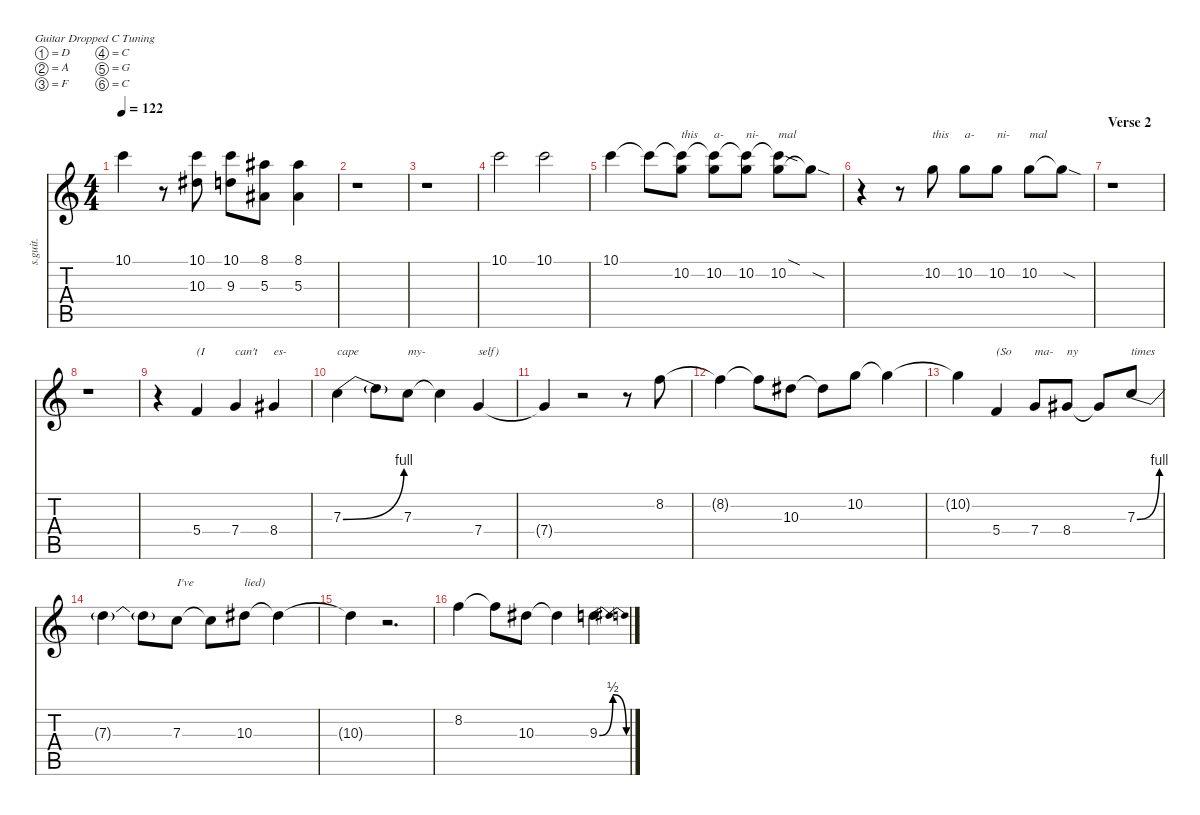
\defaultSystemsLayout 4
\hideDynamics
\bracketExtendMode nobrackets
\track ("(Backing Vocals)" "s.guit.") {instrument lead5charang}
\staff {score tabs}
\tuning (D4 A3 F3 C3 G2 C2)
\displaytranspose 12
\ts (4 4)
\tempo 122
\clef g2
\ks c
10.1.4{lyrics (0 "") lyrics (1 "") lyrics (2 "") lyrics (3 "") lyrics (4 "") dy mp} r.8 (10.1 10.3{acc #}).8{lyrics (0 "") lyrics (1 "") lyrics (2 "") lyrics (3 "") lyrics (4 "")} (10.1 9.3).8{lyrics (0 "") lyrics (1 "") lyrics (2 "") lyrics (3 "") lyrics (4 "")} (8.1{acc #} 5.3{acc #}).8{lyrics (0 "") lyrics (1 "") lyrics (2 "") lyrics (3 "") lyrics (4 "")} (8.1{acc #} 5.3{acc #}).4{lyrics (0 "") lyrics (1 "") lyrics (2 "") lyrics (3 "") lyrics (4 "")} |
r.1 |
r.1 |
10.1.2{lyrics (0 "") lyrics (1 "") lyrics (2 "") lyrics (3 "") lyrics (4 "")} 10.1.2{lyrics (0 "") lyrics (1 "") lyrics (2 "") lyrics (3 "") lyrics (4 "")} |
10.1.4{lyrics (0 "") lyrics (1 "") lyrics (2 "") lyrics (3 "") lyrics (4 "")} 10.1{t}.8{lyrics (0 "") lyrics (1 "") lyrics (2 "") lyrics (3 "") lyrics (4 "")} (10.1{t} 10.2).8{txt "this" lyrics (0 "") lyrics (1 "") lyrics (2 "") lyrics (3 "") lyrics (4 "")} (10.1{t} 10.2).8{txt "a-" lyrics (0 "") lyrics (1 "") lyrics (2 "") lyrics (3 "") lyrics (4 "")} (10.1{t} 10.2).8{txt "ni-" lyrics (0 "") lyrics (1 "") lyrics (2 "") lyrics (3 "") lyrics (4 "")} (10.1{sod t} 10.2).8{txt "mal" lyrics (0 "") lyrics (1 "") lyrics (2 "") lyrics (3 "") lyrics (4 "")} 10.2{sod t}.8{lyrics (0 "") lyrics (1 "") lyrics (2 "") lyrics (3 "") lyrics (4 "") dy f} |
r.4 r.8 10.2.8{txt "this" lyrics (0 "") lyrics (1 "") lyrics (2 "") lyrics (3 "") lyrics (4 "")} 10.2.8{txt "a-" lyrics (0 "") lyrics (1 "") lyrics (2 "") lyrics (3 "") lyrics (4 "")} 10.2.8{txt "ni-" lyrics (0 "") lyrics (1 "") lyrics (2 "") lyrics (3 "") lyrics (4 "")} 10.2.8{txt "mal" lyrics (0 "") lyrics (1 "") lyrics (2 "") lyrics (3 "") lyrics (4 "")} 10.2{sod t}.8{lyrics (0 "") lyrics (1 "") lyrics (2 "") lyrics (3 "") lyrics (4 "")} |
\section ("" "Verse 2")
r.1 |
r.1 |
r.4 5.4.4{txt "(I" lyrics (0 "") lyrics (1 "") lyrics (2 "") lyrics (3 "") lyrics (4 "") dy mp} 7.4.4{txt "can't" lyrics (0 "") lyrics (1 "") lyrics (2 "") lyrics (3 "") lyrics (4 "")} 8.4{acc #}.4{txt "es-" lyrics (0 "") lyrics (1 "") lyrics (2 "") lyrics (3 "") lyrics (4 "")} |
7.3{be (bend 0 0 25.2 4)}.4{txt "cape" lyrics (0 "") lyrics (1 "") lyrics (2 "") lyrics (3 "") lyrics (4 "")} 7.3{t}.8{lyrics (0 "") lyrics (1 "") lyrics (2 "") lyrics (3 "") lyrics (4 "")} 7.3.8{txt "my-" lyrics (0 "") lyrics (1 "") lyrics (2 "") lyrics (3 "") lyrics (4 "")} 7.3{t}.4{lyrics (0 "") lyrics (1 "") lyrics (2 "") lyrics (3 "") lyrics (4 "")} 7.4.4{txt "self)" lyrics (0 "") lyrics (1 "") lyrics (2 "") lyrics (3 "") lyrics (4 "")} |
7.4{t}.4{lyrics (0 "") lyrics (1 "") lyrics (2 "") lyrics (3 "") lyrics (4 "")} r.2 r.8 8.2.8{lyrics (0 "") lyrics (1 "") lyrics (2 "") lyrics (3 "") lyrics (4 "") dy f} |
8.2{t}.4{lyrics (0 "") lyrics (1 "") lyrics (2 "") lyrics (3 "") lyrics (4 "")} 8.2{t}.8{lyrics (0 "") lyrics (1 "") lyrics (2 "") lyrics (3 "") lyrics (4 "")} 10.3{acc #}.8{lyrics (0 "") lyrics (1 "") lyrics (2 "") lyrics (3 "") lyrics (4 "")} 10.3{t acc #}.8{lyrics (0 "") lyrics (1 "") lyrics (2 "") lyrics (3 "") lyrics (4 "")} 10.2.8{lyrics (0 "") lyrics (1 "") lyrics (2 "") lyrics (3 "") lyrics (4 "")} 10.2{t}.4{lyrics (0 "") lyrics (1 "") lyrics (2 "") lyrics (3 "") lyrics (4 "")} |
10.2{t}.4{lyrics (0 "") lyrics (1 "") lyrics (2 "") lyrics (3 "") lyrics (4 "")} 5.4.4{txt "(So" lyrics (0 "") lyrics (1 "") lyrics (2 "") lyrics (3 "") lyrics (4 "") dy mp} 7.4.8{txt "ma-" lyrics (0 "") lyrics (1 "") lyrics (2 "") lyrics (3 "") lyrics (4 "")} 8.4{acc #}.8{txt "ny" lyrics (0 "") lyrics (1 "") lyrics (2 "") lyrics (3 "") lyrics (4 "")} 8.4{t acc #}.8{lyrics (0 "") lyrics (1 "") lyrics (2 "") lyrics (3 "") lyrics (4 "")} 7.3{be (bend 0 0 19.8 4)}.8{txt "times" lyrics (0 "") lyrics (1 "") lyrics (2 "") lyrics (3 "") lyrics (4 "")} |
7.3{t}.4{lyrics (0 "") lyrics (1 "") lyrics (2 "") lyrics (3 "") lyrics (4 "")} 7.3{t}.8{lyrics (0 "") lyrics (1 "") lyrics (2 "") lyrics (3 "") lyrics (4 "")} 7.3.8{txt "I've" lyrics (0 "") lyrics (1 "") lyrics (2 "") lyrics (3 "") lyrics (4 "")} 7.3{t}.8{lyrics (0 "") lyrics (1 "") lyrics (2 "") lyrics (3 "") lyrics (4 "")} 10.3{acc #}.8{txt "lied)" lyrics (0 "") lyrics (1 "") lyrics (2 "") lyrics (3 "") lyrics (4 "")} 10.3{t acc #}.4{lyrics (0 "") lyrics (1 "") lyrics (2 "") lyrics (3 "") lyrics (4 "")} |
10.3{t acc #}.4{lyrics (0 "") lyrics (1 "") lyrics (2 "") lyrics (3 "") lyrics (4 "")} r.2{d} |
8.2.4{lyrics (0 "") lyrics (1 "") lyrics (2 "") lyrics (3 "") lyrics (4 "") dy f} 8.2{t}.8{lyrics (0 "") lyrics (1 "") lyrics (2 "") lyrics (3 "") lyrics (4 "")} 10.3{acc #}.8{lyrics (0 "") lyrics (1 "") lyrics (2 "") lyrics (3 "") lyrics (4 "")} 10.3{t acc #}.4{lyrics (0 "") lyrics (1 "") lyrics (2 "") lyrics (3 "") lyrics (4 "")} 9.3{be (bendrelease 0 0 30 2 30 2 60 0)}.4{lyrics (0 "") lyrics (1 "") lyrics (2 "") lyrics (3 "") lyrics (4 "")}
